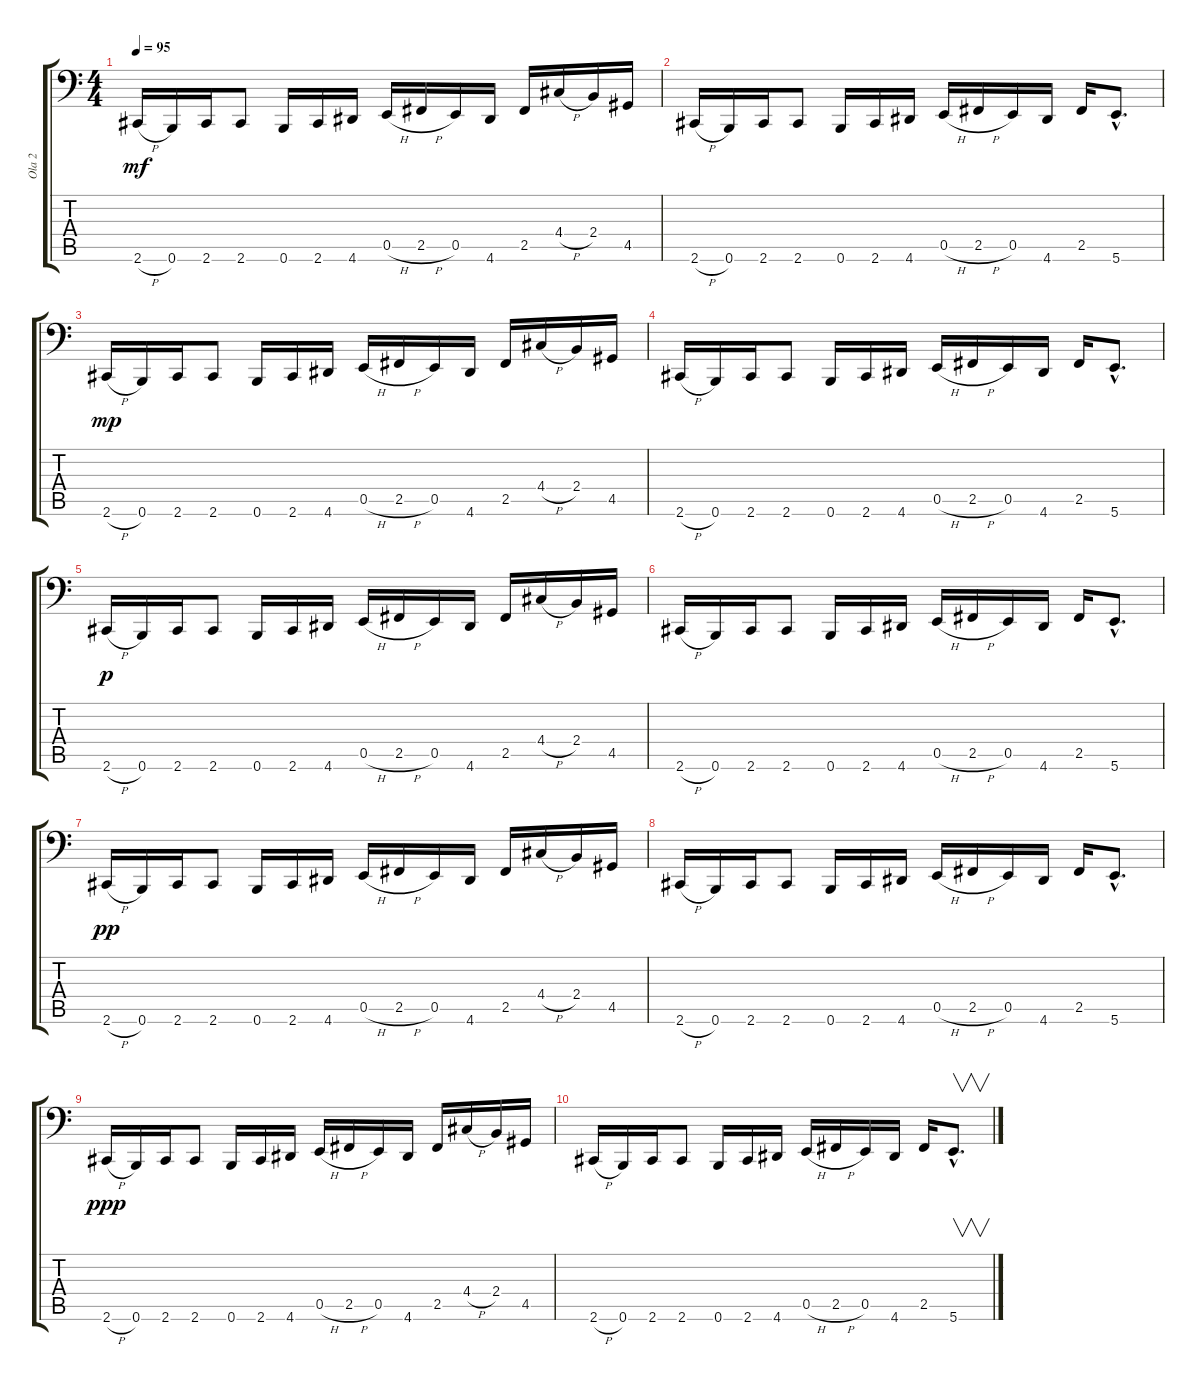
\track ("Ola 2" "Ola 2") {instrument electricbasspick}
\staff {score tabs}
\tuning (B2 Gb2 D2 A1 E1 B0) {hide}
\ts (4 4)
\tempo 95
\clef f4
\ks c
2.6{h}.16{dy mf} 0.6.16 2.6.16 2.6.8 0.6.16 2.6.16 4.6.16 0.5{h}.16 2.5{h}.16 0.5.16 4.6.16 2.5.16 4.4{h}.16 2.4.16 4.5.16 |
2.6{h}.16 0.6.16 2.6.16 2.6.8 0.6.16 2.6.16 4.6.16 0.5{h}.16 2.5{h}.16 0.5.16 4.6.16 2.5.16 5.6{hac}.8{d} |
2.6{h}.16{dy mp volume 9} 0.6.16 2.6.16 2.6.8 0.6.16 2.6.16 4.6.16 0.5{h}.16 2.5{h}.16 0.5.16 4.6.16 2.5.16 4.4{h}.16 2.4.16 4.5.16 |
2.6{h}.16 0.6.16 2.6.16 2.6.8 0.6.16 2.6.16 4.6.16 0.5{h}.16 2.5{h}.16 0.5.16 4.6.16 2.5.16 5.6{hac}.8{d} |
2.6{h}.16{dy p volume 7} 0.6.16 2.6.16 2.6.8 0.6.16 2.6.16 4.6.16 0.5{h}.16 2.5{h}.16 0.5.16 4.6.16 2.5.16 4.4{h}.16 2.4.16 4.5.16 |
2.6{h}.16 0.6.16 2.6.16 2.6.8 0.6.16 2.6.16 4.6.16 0.5{h}.16 2.5{h}.16 0.5.16 4.6.16 2.5.16 5.6{hac}.8{d} |
2.6{h}.16{dy pp volume 5} 0.6.16 2.6.16 2.6.8 0.6.16 2.6.16 4.6.16 0.5{h}.16 2.5{h}.16 0.5.16 4.6.16 2.5.16 4.4{h}.16 2.4.16 4.5.16 |
2.6{h}.16 0.6.16 2.6.16 2.6.8 0.6.16 2.6.16 4.6.16 0.5{h}.16 2.5{h}.16 0.5.16 4.6.16 2.5.16 5.6{hac}.8{d} |
2.6{h}.16{dy ppp volume 0} 0.6.16 2.6.16 2.6.8 0.6.16 2.6.16 4.6.16 0.5{h}.16 2.5{h}.16 0.5.16 4.6.16 2.5.16 4.4{h}.16 2.4.16 4.5.16 |
2.6{h}.16 0.6.16 2.6.16 2.6.8 0.6.16 2.6.16 4.6.16 0.5{h}.16 2.5{h}.16 0.5.16 4.6.16 2.5.16 5.6{hac}.8{v d}
